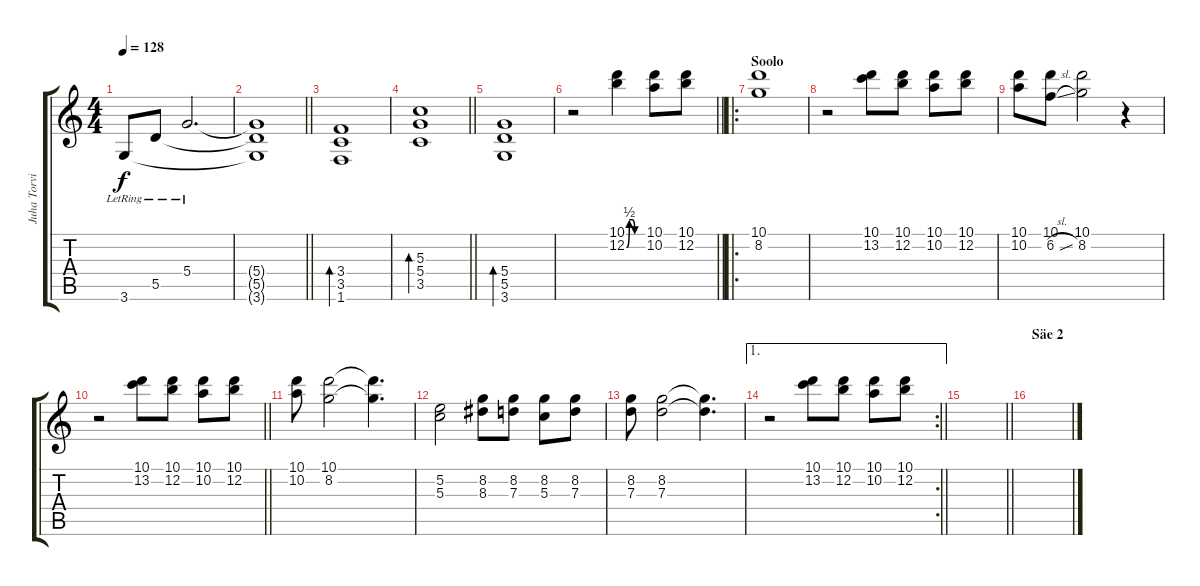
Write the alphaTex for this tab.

\track ("Juha Torvinen" "Juha Torvi") {instrument overdrivenguitar}
\staff {score tabs}
\tuning (E4 B3 G3 D3 A2 E2) {hide}
\ts (4 4)
\tempo 128
\clef g2
\ks c
3.6{lr}.8{dy f} 5.5{lr}.8 5.4{lr}.2{d} |
\barLineRight lightlight
(5.4{t} 5.5{t} 3.6{t}).1 |
(3.4 3.5 1.6).1{bd 240} |
\barLineRight lightlight
(5.3 5.4 3.5).1{bd 240} |
(5.4 5.5 3.6).1{bd 240} |
\barLineRight lightlight
r.2 (10.1 12.2{be (custom 0 0 10 2 20 2 30 0 60 0)}).4 (10.1 10.2).8 (10.1 12.2).8 |
\ro
\section ("" "Soolo")
(10.1 8.2).1 |
r.2 (10.1 13.2).8 (10.1 12.2).8 (10.1 10.2).8 (10.1 12.2).8 |
(10.1 10.2).8 (10.1 6.2{sl}).8 (10.1 8.2).2 r.4 |
\barLineRight lightlight
r.2 (10.1 13.2).8 (10.1 12.2).8 (10.1 10.2).8 (10.1 12.2).8 |
(10.1 10.2).8 (10.1 8.2).2 (10.1{t} 8.2{t}).4{d} |
(5.2 5.3).2 (8.2 8.3).8 (8.2 7.3).8 (8.2 5.3).8 (8.2 7.3).8 |
(8.2 7.3).8 (8.2 7.3).2 (8.2{t} 7.3{t}).4{d} |
\ae 1
\rc 2
\barLineRight lightlight
r.2 (10.1 13.2).8 (10.1 12.2).8 (10.1 10.2).8 (10.1 12.2).8 |
\barLineRight lightlight
|
\section ("" "Säe 2")
